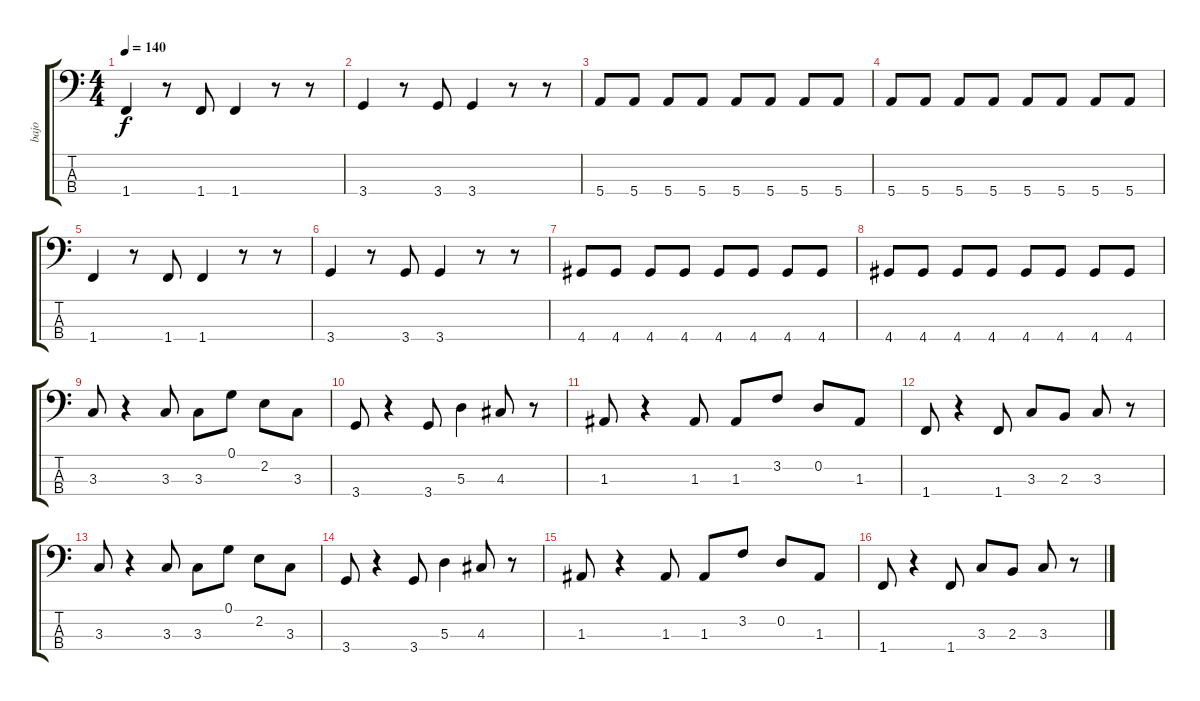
\track ("bajo" "bajo") {instrument electricbassfinger}
\staff {score tabs}
\tuning (G2 D2 A1 E1) {hide}
\ts (4 4)
\tempo 140
\clef f4
\ks c
1.4.4{dy f} r.8 1.4.8 1.4.4 r.8 r.8 |
3.4.4 r.8 3.4.8 3.4.4 r.8 r.8 |
5.4.8 5.4.8 5.4.8 5.4.8 5.4.8 5.4.8 5.4.8 5.4.8 |
5.4.8 5.4.8 5.4.8 5.4.8 5.4.8 5.4.8 5.4.8 5.4.8 |
1.4.4 r.8 1.4.8 1.4.4 r.8 r.8 |
3.4.4 r.8 3.4.8 3.4.4 r.8 r.8 |
4.4.8 4.4.8 4.4.8 4.4.8 4.4.8 4.4.8 4.4.8 4.4.8 |
4.4.8 4.4.8 4.4.8 4.4.8 4.4.8 4.4.8 4.4.8 4.4.8 |
3.3.8 r.4 3.3.8 3.3.8 0.1.8 2.2.8 3.3.8 |
3.4.8 r.4 3.4.8 5.3.4 4.3.8 r.8 |
1.3.8 r.4 1.3.8 1.3.8 3.2.8 0.2.8 1.3.8 |
1.4.8 r.4 1.4.8 3.3.8 2.3.8 3.3.8 r.8 |
3.3.8 r.4 3.3.8 3.3.8 0.1.8 2.2.8 3.3.8 |
3.4.8 r.4 3.4.8 5.3.4 4.3.8 r.8 |
1.3.8 r.4 1.3.8 1.3.8 3.2.8 0.2.8 1.3.8 |
1.4.8 r.4 1.4.8 3.3.8 2.3.8 3.3.8 r.8
